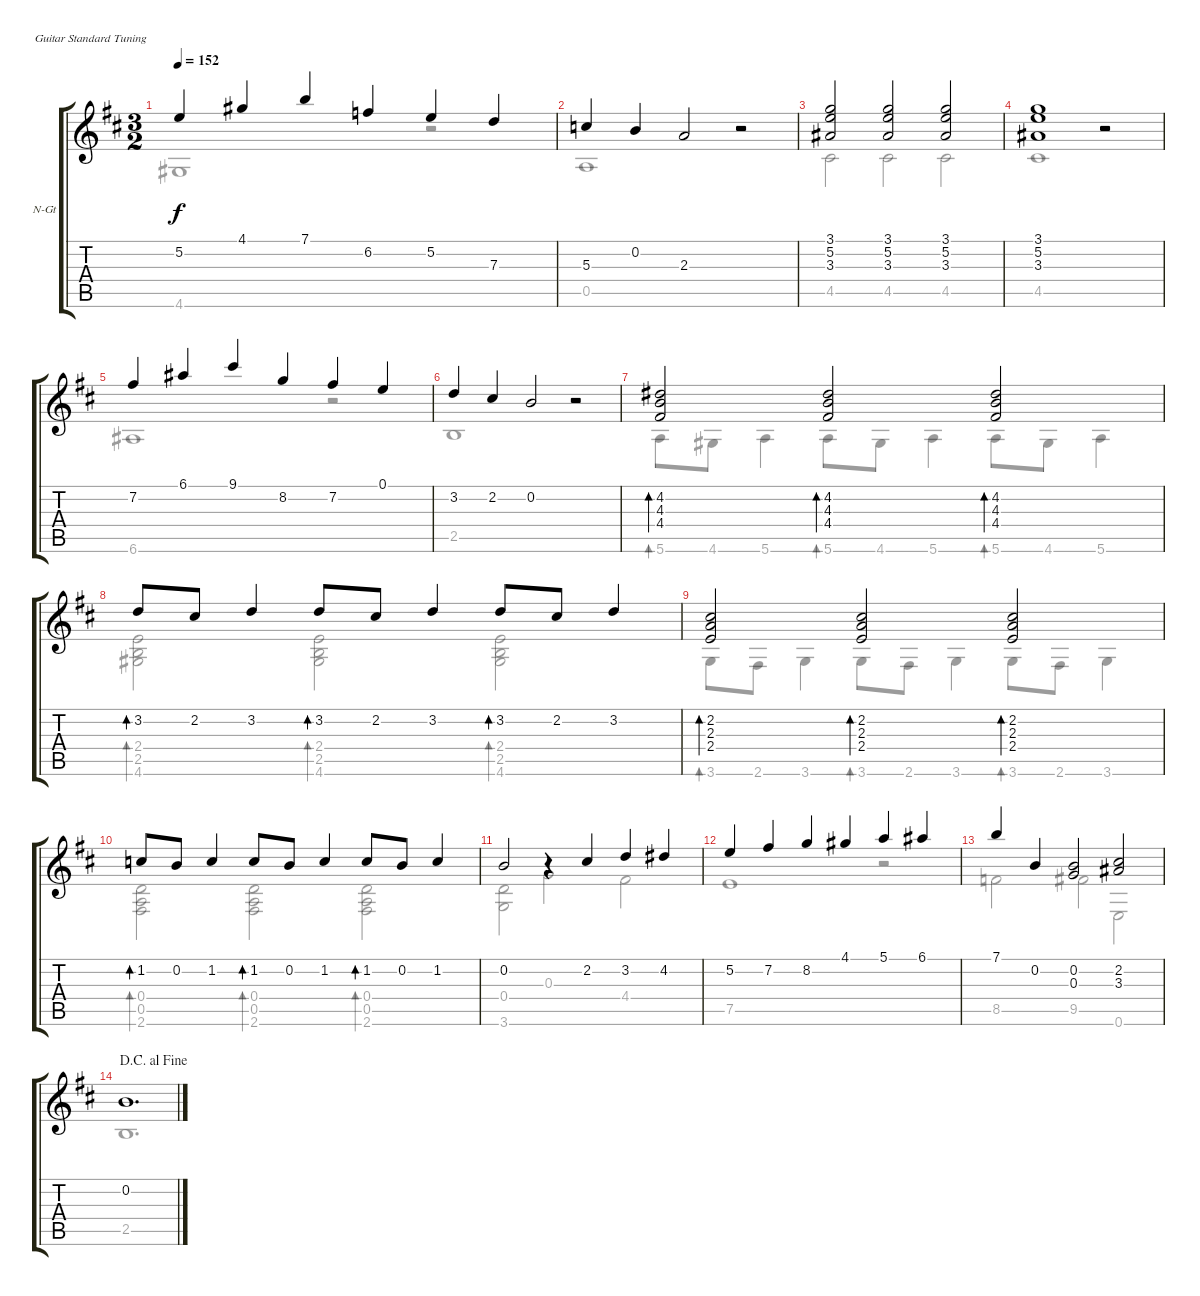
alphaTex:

\bracketExtendMode groupsimilarinstruments
\firstSystemTrackNameOrientation horizontal
\otherSystemsTrackNameOrientation horizontal
\track ("Guitar" "N-Gt") {instrument acousticguitarnylon}
\staff {score tabs}
\tuning (E4 B3 G3 D3 A2 E2)
\voice
\ts (3 2)
\tempo 152
\clef g2
\ks d
5.2.4{dy f} 4.1.4 7.1.4 6.2.4 5.2.4 7.3.4 |
5.3.4 0.2.4 2.3.2 r.2 |
(3.1 5.2 3.3).2 (3.1 5.2 3.3).2 (3.1 5.2 3.3).2 |
(3.1 5.2 3.3).1 r.2 |
7.2.4 6.1.4 9.1.4 8.2.4 7.2.4 0.1.4 |
3.2.4 2.2.4 0.2.2 r.2 |
(4.2 4.3 4.4).2{bd 30} (4.2 4.3 4.4).2{bd 30} (4.2 4.3 4.4).2{bd 30} |
3.2.8{bd 0} 2.2.8 3.2.4 3.2.8{bd 0} 2.2.8 3.2.4 3.2.8{bd 0} 2.2.8 3.2.4 |
(2.2 2.3 2.4).2{bd 30} (2.2 2.3 2.4).2{bd 30} (2.2 2.3 2.4).2{bd 30} |
1.2.8{bd 0} 0.2.8 1.2.4 1.2.8{bd 0} 0.2.8 1.2.4 1.2.8{bd 0} 0.2.8 1.2.4 |
0.2.2 r.4 2.2.4 3.2.4 4.2.4 |
5.2.4 7.2.4 8.2.4 4.1.4 5.1.4 6.1.4 |
7.1.4 0.2.4 (0.2 0.3).2 (2.2 3.3).2 |
\jump dacapoalfine
0.2.1{d}
\voice
\clef g2
\ottava regular
\simile none
\ks d
4.6.1{dy f} r.2 |
0.5.1 r.2 |
4.5.2 4.5.2 4.5.2 |
4.5.1 r.2 |
6.6.1 r.2 |
2.5.1 r.2 |
5.6.8{bd 0} 4.6.8 5.6.4 5.6.8{bd 0} 4.6.8 5.6.4 5.6.8{bd 0} 4.6.8 5.6.4 |
(2.4 2.5 4.6).2{bd 30} (2.4 2.5 4.6).2{bd 30} (2.4 2.5 4.6).2{bd 30} |
3.6.8{bd 0} 2.6.8 3.6.4 3.6.8{bd 0} 2.6.8 3.6.4 3.6.8{bd 0} 2.6.8 3.6.4 |
(0.4 0.5 2.6).2{bd 30} (0.4 0.5 2.6).2{bd 30} (0.4 0.5 2.6).2{bd 30} |
(0.4 3.6).2 0.3.2 4.4.2 |
7.5.1 r.2 |
8.5.2 9.5.2 0.6.2 |
2.5.1{d}
